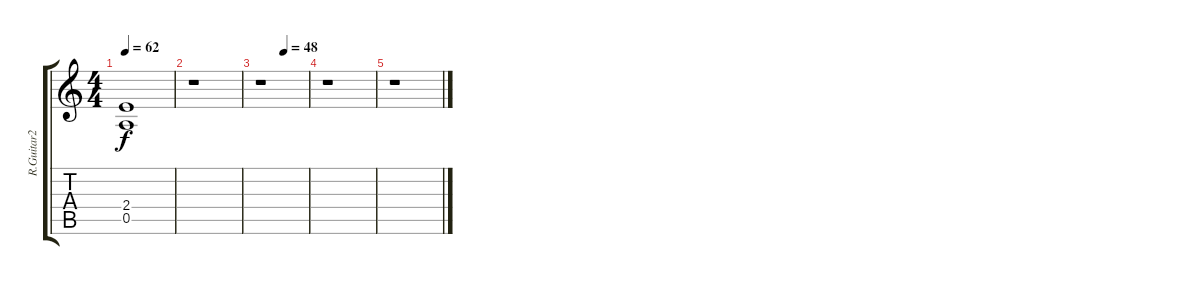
\track ("R.Guitar2" "R.Guitar2") {instrument distortionguitar}
\staff {score tabs}
\tuning (E4 B3 G3 D3 A2 E2) {hide}
\ts (4 4)
\tempo 62
\clef g2
\ks aminor
(2.4 0.5).1{dy f} |
r.1 |
\tempo (48 0.5)
r.1 |
r.1 |
r.1
